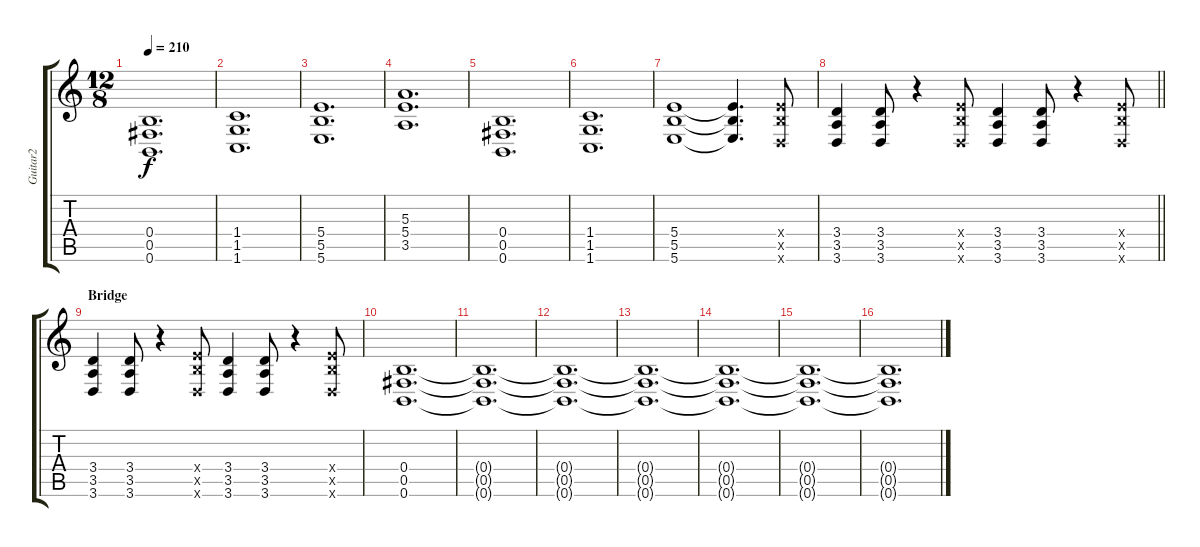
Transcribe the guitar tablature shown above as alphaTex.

\track ("Guitar2" "Guitar2") {instrument distortionguitar}
\staff {score tabs}
\tuning (Db4 Ab3 E3 B2 Gb2 B1) {hide}
\ts (12 8)
\tempo 210
\clef g2
\ks c
(0.4 0.5 0.6).1{d dy f} |
(1.4 1.5 1.6).1{d} |
(5.4 5.5 5.6).1{d} |
(5.3 5.4 3.5).1{d} |
(0.4 0.5 0.6).1{d} |
(1.4 1.5 1.6).1{d} |
(5.4 5.5 5.6).1 (5.4{t} 5.5{t} 5.6{t}).4{d} (5.4{x} 5.5{x} 3.6{x}).8 |
\barLineRight lightlight
(3.4 3.5 3.6).4 (3.4 3.5 3.6).8 r.4 (5.4{x} 5.5{x} 3.6{x}).8 (3.4 3.5 3.6).4 (3.4 3.5 3.6).8 r.4 (5.4{x} 5.5{x} 3.6{x}).8 |
\section ("" "Bridge")
(3.4 3.5 3.6).4 (3.4 3.5 3.6).8 r.4 (5.4{x} 5.5{x} 3.6{x}).8 (3.4 3.5 3.6).4 (3.4 3.5 3.6).8 r.4 (5.4{x} 5.5{x} 3.6{x}).8 |
(0.4 0.5 0.6).1{d} |
(0.4{t} 0.5{t} 0.6{t}).1{d} |
(0.4{t} 0.5{t} 0.6{t}).1{d} |
(0.4{t} 0.5{t} 0.6{t}).1{d} |
(0.4{t} 0.5{t} 0.6{t}).1{d} |
(0.4{t} 0.5{t} 0.6{t}).1{d} |
(0.4{t} 0.5{t} 0.6{t}).1{d}
